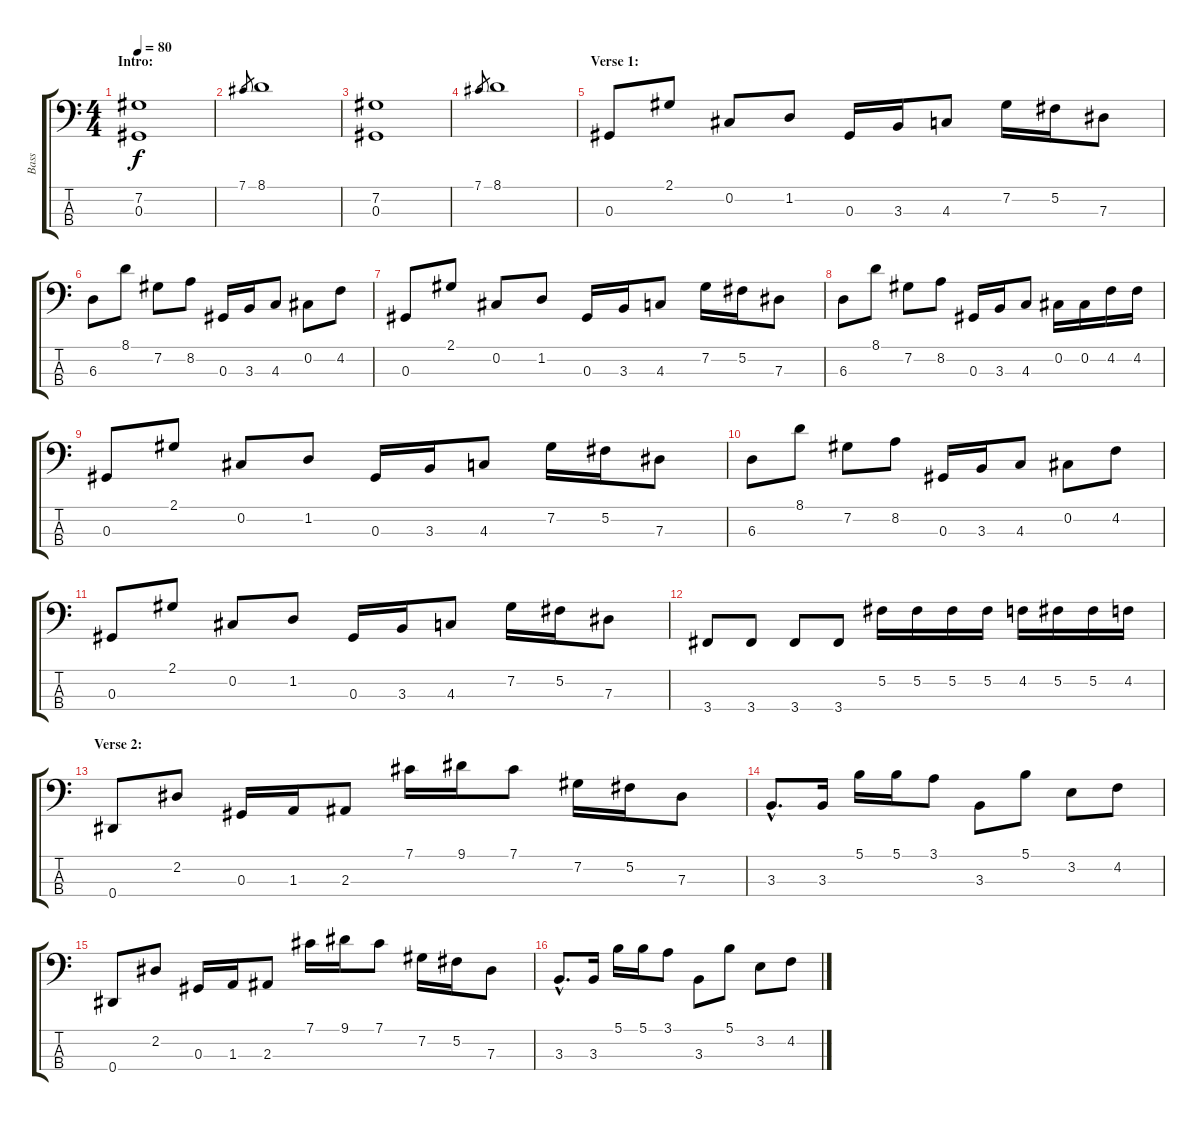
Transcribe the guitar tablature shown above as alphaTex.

\track ("Bass" "Bass") {instrument electricbasspick}
\staff {score tabs}
\tuning (Gb2 Db2 Ab1 Eb1) {hide}
\ts (4 4)
\section ("" "Intro:")
\tempo 80
\tempo 112
\tempo 80
\clef f4
\ks c
(7.2 0.3).1{dy f instrument electricbasspick} |
7.1.8{gr} 8.1.1 |
(7.2 0.3).1 |
7.1.8{gr} 8.1.1 |
\section ("" "Verse 1:")
0.3.8 2.1.8 0.2.8 1.2.8 0.3.16 3.3.16 4.3.8 7.2.16 5.2.16 7.3.8 |
6.3.8 8.1.8 7.2.8 8.2.8 0.3.16 3.3.16 4.3.8 0.2.8 4.2.8 |
0.3.8 2.1.8 0.2.8 1.2.8 0.3.16 3.3.16 4.3.8 7.2.16 5.2.16 7.3.8 |
6.3.8 8.1.8 7.2.8 8.2.8 0.3.16 3.3.16 4.3.8 0.2.16 0.2.16 4.2.16 4.2.16 |
0.3.8 2.1.8 0.2.8 1.2.8 0.3.16 3.3.16 4.3.8 7.2.16 5.2.16 7.3.8 |
6.3.8 8.1.8 7.2.8 8.2.8 0.3.16 3.3.16 4.3.8 0.2.8 4.2.8 |
0.3.8 2.1.8 0.2.8 1.2.8 0.3.16 3.3.16 4.3.8 7.2.16 5.2.16 7.3.8 |
3.4.8 3.4.8 3.4.8 3.4.8 5.2.16 5.2.16 5.2.16 5.2.16 4.2.16 5.2.16 5.2.16 4.2.16 |
\section ("" "Verse 2:")
0.4.8 2.2.8 0.3.16 1.3.16 2.3.8 7.1.16 9.1.16 7.1.8 7.2.16 5.2.16 7.3.8 |
3.3{hac}.8{d} 3.3.16 5.1.16 5.1.16 3.1.8 3.3.8 5.1.8 3.2.8 4.2.8 |
0.4.8 2.2.8 0.3.16 1.3.16 2.3.8 7.1.16 9.1.16 7.1.8 7.2.16 5.2.16 7.3.8 |
3.3{hac}.8{d} 3.3.16 5.1.16 5.1.16 3.1.8 3.3.8 5.1.8 3.2.8 4.2.8
